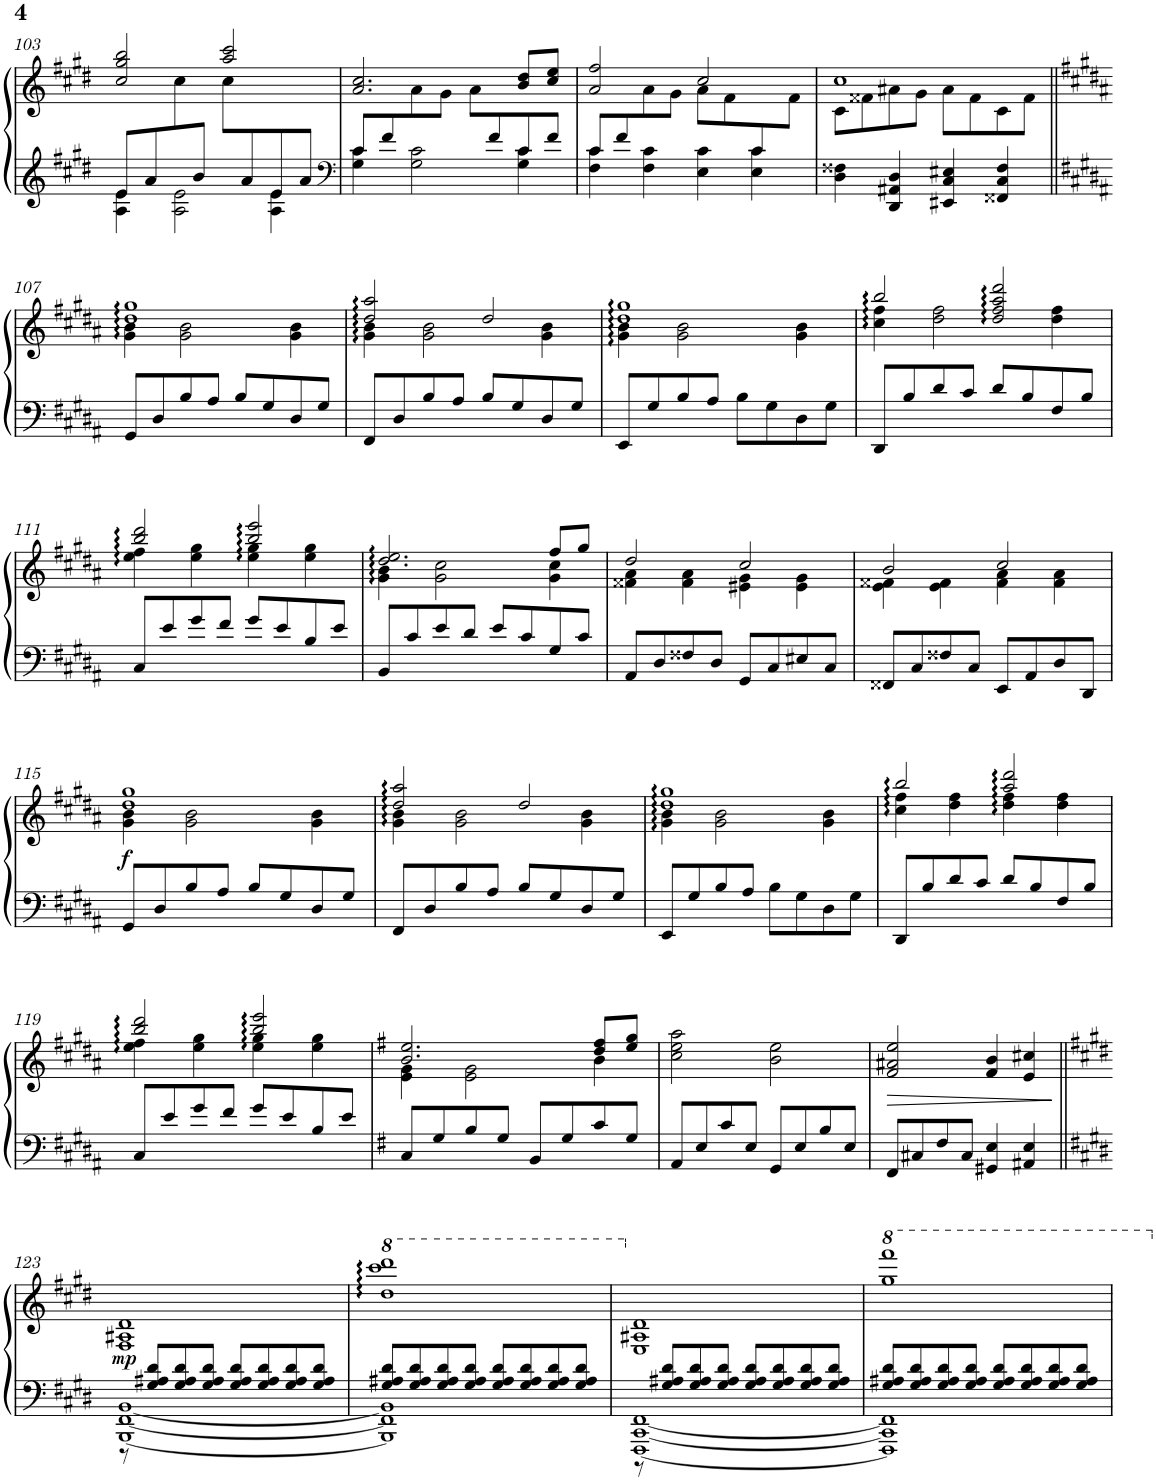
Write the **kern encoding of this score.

**kern	**kern	**dynam
*part1	*part1	*part1
*staff2	*staff1	*staff1/2
*I"Piano	*	*
*I'Pno.	*	*
!!LO:PB:g=z
*clefG2	*clefG2	*
*k[f#c#g#d#]	*k[f#c#g#d#]	*
*M2/2	*M2/2	*
*met(c|)	*met(c|)	*
=103	=103	=103
*^	*^	*
4A\ 4e\	8e/L	2cc#/ 2gg#/ 2bb/	4ryy	.
.	8a/	.	.	.
2A\ 2e\	8ryy	.	8cc#\	.
.	8b/J	.	8ryy	.
.	8ryy	2aa/ 2ccc#/	8cc#\L	.
.	8a/	.	4.ryy	.
4A\ 4e\	8e/	.	.	.
.	8a/J	.	.	.
=104	=104	=104	=104	=104
*clefF4	*	*	*	*
4G#\ 4c#\	8c#/L	2.a/ 2.cc#/	4ryy	.
.	8f#/	.	.	.
2G#\ 2c#\	4.ryy	.	8a\	.
.	.	.	8g#\J	.
.	.	.	8a\L	.
.	8f#/	.	4.ryy	.
4G#\ 4c#\	8c#/	8b/ 8dd#/L	.	.
.	8f#/J	8cc#/ 8ee/J	.	.
=105	=105	=105	=105	=105
4F#\ 4c#\	8c#/L	2a/ 2ff#/	4ryy	.
.	8f#/	.	.	.
4F#\ 4c#\	2ryy	.	8a\	.
.	.	.	8g#\J	.
4E\ 4c#\	.	2cc#/	8a\L	.
.	.	.	8f#\	.
4E\ 4c#\	8c#/	.	8ryy	.
.	8ryy	.	8f#\J	.
*v	*v	*	*	*
=106	=106	=106	=106
4D#\ 4F##X\	1cc#	8c#\L	.
.	.	8f##X\	.
4DD#/ 4AA#X/ 4D#/	.	8a#X\	.
.	.	8g#\J	.
4EE#X/ 4C#/ 4E#X/	.	8a#\L	.
.	.	8f##\	.
4FF##X/ 4C#/ 4F##/	.	8c#\	.
.	.	8f##\J	.
!!LO:LB:g=z	!!
=107||	=107||	=107||	=107||
*k[f#c#g#d#a#]	*k[f#c#g#d#a#]	*	*
8GG#/L	1dd# 1gg#	4g#\ 4b\	.
8D#/	.	.	.
8B/	.	2g#\ 2b\	.
8A#/J	.	.	.
8B/L	.	.	.
8G#/	.	.	.
8D#/	.	4g#\ 4b\	.
8G#/J	.	.	.
=108	=108	=108	=108
8FF#/L	2dd#/ 2aa#/	4g#\ 4b\	.
8D#/	.	.	.
8B/	.	2g#\ 2b\	.
8A#/J	.	.	.
8B/L	2dd#/	.	.
8G#/	.	.	.
8D#/	.	4g#\ 4b\	.
8G#/J	.	.	.
=109	=109	=109	=109
8EE/L	1dd# 1gg#	4g#\ 4b\	.
8G#/	.	.	.
8B/	.	2g#\ 2b\	.
8A#/J	.	.	.
8B\L	.	.	.
8G#\	.	.	.
8D#\	.	4g#\ 4b\	.
8G#\J	.	.	.
=110	=110	=110	=110
8DD#/L	2bb/	4cc#\ 4ff#\	.
8B/	.	.	.
8d#/	.	2dd#\ 2ff#\	.
8c#/J	.	.	.
8d#/L	2dd#/ 2ff#/ 2aa#/ 2ddd#/	.	.
8B/	.	.	.
8F#/	.	4dd#\ 4ff#\	.
8B/J	.	.	.
!!LO:LB:g=z	!!
=111	=111	=111	=111
8C#/L	2bb/ 2ddd#/	4ee\ 4ff#\	.
8e/	.	.	.
8g#/	.	4ee\ 4gg#\	.
8f#/J	.	.	.
8g#/L	2bb/ 2eee/	4ee\ 4gg#\	.
8e/	.	.	.
8B/	.	4ee\ 4gg#\	.
8e/J	.	.	.
=112	=112	=112	=112
8BB/L	2.dd#/ 2.ee/	4g#\ 4b\	.
8c#/	.	.	.
8e/	.	2g#\ 2cc#\	.
8d#/J	.	.	.
8e/L	.	.	.
8c#/	.	.	.
8G#/	8ff#/L	4g#\ 4cc#\	.
8c#/J	8gg#/J	.	.
=113	=113	=113	=113
8AA#/L	2dd#/	4f##X\ 4a#\	.
8D#/	.	.	.
8F##X/	.	4f##\ 4a#\	.
8D#/J	.	.	.
8GG#/L	2cc#/	4e#X\ 4g#\	.
8C#/	.	.	.
8E#X/	.	4e#\ 4g#\	.
8C#/J	.	.	.
=114	=114	=114	=114
8FF##X/L	2b/	4e\ 4f##X\	.
8C#/	.	.	.
8F##X/	.	4e\ 4f##\	.
8C#/J	.	.	.
8EE/L	2cc#/	4f##\ 4a#\	.
8AA#/	.	.	.
8D#/	.	4f##\ 4a#\	.
8DD#/J	.	.	.
!!LO:LB:g=z	!!
=115	=115	=115	=115
!	!	!	!LO:DY:b
8GG#/L	1dd# 1gg#	4g#\ 4b\	f
8D#/	.	.	.
8B/	.	2g#\ 2b\	.
8A#/J	.	.	.
8B/L	.	.	.
8G#/	.	.	.
8D#/	.	4g#\ 4b\	.
8G#/J	.	.	.
=116	=116	=116	=116
8FF#/L	2dd#/ 2aa#/	4g#\ 4b\	.
8D#/	.	.	.
8B/	.	2g#\ 2b\	.
8A#/J	.	.	.
8B/L	2dd#/	.	.
8G#/	.	.	.
8D#/	.	4g#\ 4b\	.
8G#/J	.	.	.
=117	=117	=117	=117
8EE/L	1dd# 1gg#	4g#\ 4b\	.
8G#/	.	.	.
8B/	.	2g#\ 2b\	.
8A#/J	.	.	.
8B\L	.	.	.
8G#\	.	.	.
8D#\	.	4g#\ 4b\	.
8G#\J	.	.	.
=118	=118	=118	=118
8DD#/L	2bb/	4cc#\ 4ff#\	.
8B/	.	.	.
8d#/	.	4dd#\ 4ff#\	.
8c#/J	.	.	.
8d#/L	2aa#/ 2ddd#/	4dd#\ 4ff#\	.
8B/	.	.	.
8F#/	.	4dd#\ 4ff#\	.
8B/J	.	.	.
!!LO:LB:g=z	!!
=119	=119	=119	=119
8C#/L	2bb/ 2ddd#/	4ee\ 4ff#\	.
8e/	.	.	.
8g#/	.	4ee\ 4gg#\	.
8f#/J	.	.	.
8g#/L	2bb/ 2eee/	4ee\ 4gg#\	.
8e/	.	.	.
8B/	.	4ee\ 4gg#\	.
8e/J	.	.	.
=120	=120	=120	=120
*k[f#]	*k[f#]	*	*
8C/L	2.b/ 2.ee/	4e\ 4g\	.
8G/	.	.	.
8B/	.	2e\ 2g\	.
8G/J	.	.	.
8BB/L	.	.	.
8G/	.	.	.
8c/	8dd/ 8ff#/L	4b\	.
8G/J	8ee/ 8gg/J	.	.
*	*v	*v	*
=121	=121	=121
8AA/L	2cc\ 2ee\ 2aa\	.
8E/	.	.
8c/	.	.
8E/J	.	.
8GG/L	2b\ 2ee\	.
8E/	.	.
8B/	.	.
8E/J	.	.
=122	=122	=122
!	!	!LO:HP:b
8FF#/L	2f#/ 2a#X/ 2ee/	>
8C#X/	.	.
8F#/	.	.
8C#/J	.	.
4GG#X/ 4E/	4f#/ 4b/	.
4AA#X/ 4E/	4e/ 4cc#X/	.
.	.	]
!!LO:LB:g=z
=123||	=123||	=123||
*k[f#c#g#d#]	*k[f#c#g#d#]	*
*^	*	*
!	!	!	!LO:DY:b
[1BBB [1FF# [1BB	8r	1F# 1A#X 1d#	mp
.	8G#/ 8A#X/ 8d#/L	.	.
.	8G#/ 8A#/ 8d#/	.	.
.	8G#/ 8A#/ 8d#/J	.	.
.	8G#/ 8A#/ 8d#/L	.	.
.	8G#/ 8A#/ 8d#/	.	.
.	8G#/ 8A#/ 8d#/	.	.
.	8G#/ 8A#/ 8d#/J	.	.
=124	=124	=124	=124
*	*	*8va	*
1BBB] 1FF#] 1BB]	8G#/ 8A#X/ 8d#/L	1ddd# 1cccc# 1dddd#	.
.	8G#/ 8A#/ 8d#/	.	.
.	8G#/ 8A#/ 8d#/	.	.
.	8G#/ 8A#/ 8d#/J	.	.
.	8G#/ 8A#/ 8d#/L	.	.
.	8G#/ 8A#/ 8d#/	.	.
.	8G#/ 8A#/ 8d#/	.	.
.	8G#/ 8A#/ 8d#/J	.	.
=125	=125	=125	=125
*	*	*X8va	*
[1FFF# [1CC# [1FF#	8r	1E 1A#X 1d#	.
.	8G#/ 8A#X/ 8d#/L	.	.
.	8G#/ 8A#/ 8d#/	.	.
.	8G#/ 8A#/ 8d#/J	.	.
.	8G#/ 8A#/ 8d#/L	.	.
.	8G#/ 8A#/ 8d#/	.	.
.	8G#/ 8A#/ 8d#/	.	.
.	8G#/ 8A#/ 8d#/J	.	.
=126	=126	=126	=126
*	*	*8va	*
1FFF#] 1CC#] 1FF#]	8G#/ 8A#X/ 8d#/L	1ggg# 1ffff#	.
.	8G#/ 8A#/ 8d#/	.	.
.	8G#/ 8A#/ 8d#/	.	.
.	8G#/ 8A#/ 8d#/J	.	.
.	8G#/ 8A#/ 8d#/L	.	.
.	8G#/ 8A#/ 8d#/	.	.
.	8G#/ 8A#/ 8d#/	.	.
.	8G#/ 8A#/ 8d#/J	.	.
*	*	*X8va	*
*v	*v	*	*
=	=	=
*-	*-	*-
